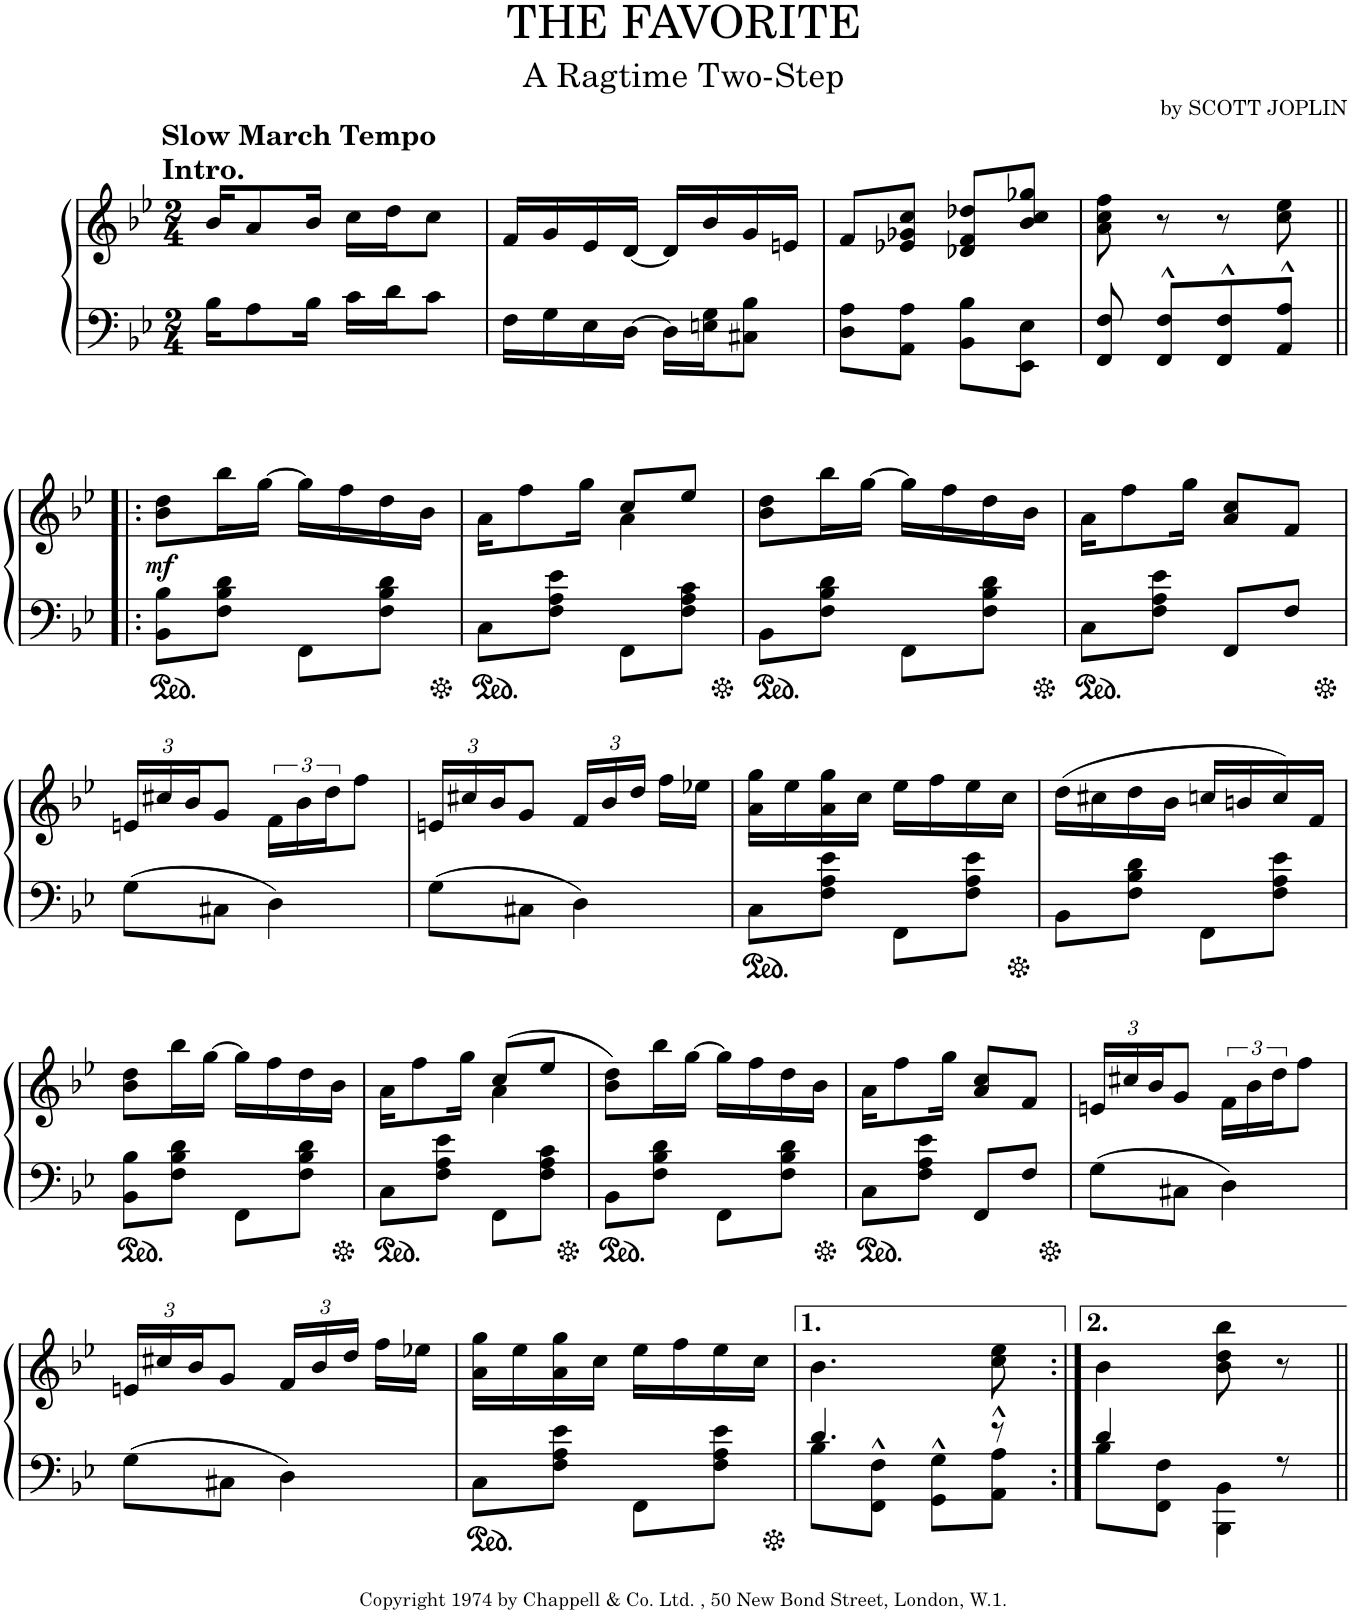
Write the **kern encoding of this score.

**kern	**kern	**dynam
*part1	*part1	*part1
*staff2	*staff1	*staff1/2
*I"Upright Piano	*	*
*I'Pno.	*	*
*clefF4	*clefG2	*
*k[b-e-]	*k[b-e-]	*
*M2/4	*M2/4	*
=1	=1	=1
!	!LO:TX:a:B:t=Slow March Tempo	!
!	!LO:TX:a:t=Intro.	!
16B-\KL	16b-/KL	.
8A\	8a/	.
16B-\Jk	16b-/Jk	.
16c\LL	16cc\LL	.
16d\J	16dd\J	.
8c\J	8cc\J	.
=2	=2	=2
16F\LL	16f/LL	.
16G\	16g/	.
16E-\	16e-/	.
[16D\JJ	[16d/JJ	.
16D\LL]	16d/LL]	.
16En\ 16G\J	16b-/	.
8C#X\ 8B-\J	16g/	.
.	16en/JJ	.
=3	=3	=3
8D\ 8A\L	8f/L	.
8AA\ 8A\J	8e-X/ 8g-X/ 8cc/J	.
8BB-\ 8B-\L	8d-X/ 8f/ 8dd-X/L	.
8EE-\ 8E-\J	8b-/ 8cc/ 8gg-X/J	.
=4	=4	=4
8FF/ 8F/	8a\ 8cc\ 8ff\	.
8FF/^^ 8F/^^L	8r	.
8FF/^^ 8F/^^	8r	.
8AA/^^ 8A/^^J	8cc\ 8ee-\	.
!!LO:LB:g=z
=5!|:	=5!|:	=5!|:
!	!	!LO:DY:b
8BB-\ 8B-\L	8b-\ 8dd\L	mf
8F\ 8B-\ 8d\J	16bb-\L	.
.	[16gg\JJ	.
8FF\L	16gg\LL]	.
.	16ff\	.
8F\ 8B-\ 8d\J	16dd\	.
.	16b-\JJ	.
=6	=6	=6
*	*^	*
8C\L	16ryy	16a\KL	.
.	8ryy	8ff\	.
8F\ 8A\ 8e-\J	.	.	.
.	16ryy	16gg\Jk	.
8FF\L	8cc/L	4a\	.
8F\ 8A\ 8c\J	8ee-/J	.	.
*	*v	*v	*
=7	=7	=7
8BB-\L	8b-\ 8dd\L	.
8F\ 8B-\ 8d\J	16bb-\L	.
.	[16gg\JJ	.
8FF\L	16gg\LL]	.
.	16ff\	.
8F\ 8B-\ 8d\J	16dd\	.
.	16b-\JJ	.
=8	=8	=8
8C\L	16a\KL	.
.	8ff\	.
8F\ 8A\ 8e-\J	.	.
.	16gg\Jk	.
8FF/L	8a/ 8cc/L	.
8F/J	8f/J	.
!!LO:LB:g=z
=9	=9	=9
*	*Xbrackettup	*
8G\L	24en/LL	.
.	24cc#X/	.
.	24b-/J	.
8C#X\J	8g/J	.
*	*brackettup	*
4D\	24f\LL	.
.	24b-\	.
.	24dd\J	.
.	8ff\J	.
=10	=10	=10
*	*Xbrackettup	*
8G\L	24en/LL	.
.	24cc#X/	.
.	24b-/J	.
8C#X\J	8g/J	.
4D\	24f/LL	.
.	24b-/	.
.	24dd/JJ	.
.	16ff\LL	.
.	16ee-X\JJ	.
=11	=11	=11
8C\L	16a\ 16gg\LL	.
.	16ee-\	.
8F\ 8A\ 8e-\J	16a\ 16gg\	.
.	16cc\JJ	.
8FF\L	16ee-\LL	.
.	16ff\	.
8F\ 8A\ 8e-\J	16ee-\	.
.	16cc\JJ	.
=12	=12	=12
8BB-\L	(16dd\LL	.
.	16cc#X\	.
8F\ 8B-\ 8d\J	16dd\	.
.	16b-\JJ	.
8FF\L	16ccn/LL	.
.	16bn/	.
8F\ 8A\ 8e-\J	16cc/)	.
.	16f/JJ	.
!!LO:LB:g=z
=13	=13	=13
8BB-\ 8B-\L	8b-\ 8dd\L	.
8F\ 8B-\ 8d\J	16bb-\L	.
.	[16gg\JJ	.
8FF\L	16gg\LL]	.
.	16ff\	.
8F\ 8B-\ 8d\J	16dd\	.
.	16b-\JJ	.
=14	=14	=14
*	*^	*
8C\L	16ryy	16a\KL	.
.	8ryy	8ff\	.
8F\ 8A\ 8e-\J	.	.	.
.	16ryy	16gg\Jk	.
8FF\L	(8cc/L	4a\	.
8F\ 8A\ 8c\J	8ee-/J	.	.
*	*v	*v	*
=15	=15	=15
8BB-\L	8b-\ 8dd\L)	.
8F\ 8B-\ 8d\J	16bb-\L	.
.	[16gg\JJ	.
8FF\L	16gg\LL]	.
.	16ff\	.
8F\ 8B-\ 8d\J	16dd\	.
.	16b-\JJ	.
=16	=16	=16
8C\L	16a\KL	.
.	8ff\	.
8F\ 8A\ 8e-\J	.	.
.	16gg\Jk	.
8FF/L	8a/ 8cc/L	.
8F/J	8f/J	.
=17	=17	=17
8G\L	24en/LL	.
.	24cc#X/	.
.	24b-/J	.
8C#X\J	8g/J	.
*	*brackettup	*
4D\	24f\LL	.
.	24b-\	.
.	24dd\J	.
.	8ff\J	.
!!LO:LB:g=z
=18	=18	=18
*	*Xbrackettup	*
8G\L	24en/LL	.
.	24cc#X/	.
.	24b-/J	.
8C#X\J	8g/J	.
4D\	24f/LL	.
.	24b-/	.
.	24dd/JJ	.
.	16ff\LL	.
.	16ee-X\JJ	.
=19	=19	=19
8C\L	16a\ 16gg\LL	.
.	16ee-\	.
8F\ 8A\ 8e-\J	16a\ 16gg\	.
.	16cc\JJ	.
8FF\L	16ee-\LL	.
.	16ff\	.
8F\ 8A\ 8e-\J	16ee-\	.
.	16cc\JJ	.
=20	=20	=20
*^	*	*
4.d/	8B-\L	4.b-\	.
.	8FF\^^ 8F\^^J	.	.
.	8GG\^^ 8G\^^L	.	.
8r	8AA\^^ 8A\^^J	8cc\ 8ee-\	.
=21:|!	=21:|!	=21:|!	=21:|!
4d/	8B-\L	4b-\	.
.	8FF\ 8F\J	.	.
8ryy	4BBB-\ 4BB-\	8b-\ 8dd\ 8bb-\	.
8r	.	8r	.
*v	*v	*	*
=||	=||	=||
*-	*-	*-
